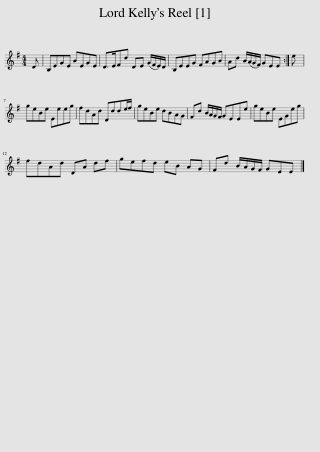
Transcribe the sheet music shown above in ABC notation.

X:1
L:1/8
M:4/4
I:linebreak $
K:G
V:1 treble
V:1
 D | B,EGE BEGE | D>EFd DE (G/F/E/)D/ | B,EEG FAGB | Ad B/(A/G/F/) GEE :| %5
 e |$ geBe Eeeg | fdAd Ddde/f/ | geBe dBAG | Fd B/A/G/F/ GEEe | %10
 geBe EGeg |$ fdAd DA df | gefd eB AG | Fd B/A/G/F/ GEE |] %14
